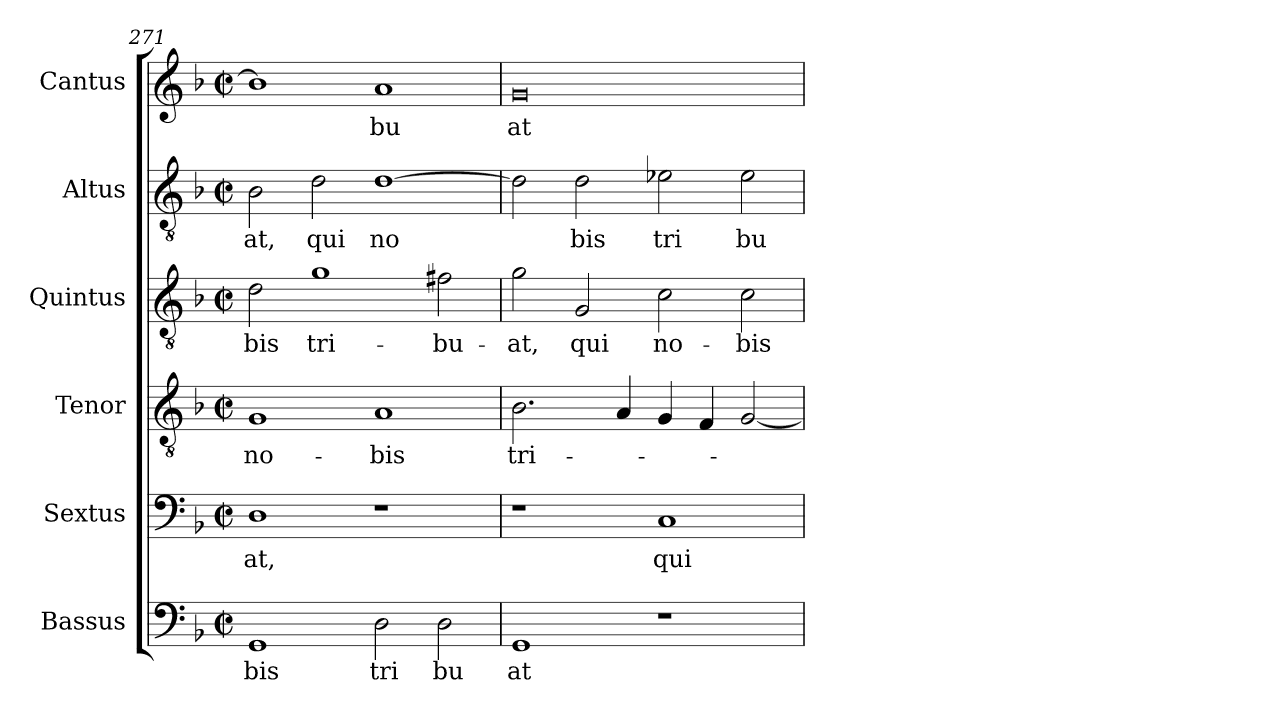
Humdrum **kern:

**kern	**text	**kern	**text	**kern	**text	**kern	**text	**kern	**text	**kern	**text
*part6	*part6	*part5	*part5	*part4	*part4	*part3	*part3	*part2	*part2	*part1	*part1
*staff6	*staff6	*staff5	*staff5	*staff4	*staff4	*staff3	*staff3	*staff2	*staff2	*staff1	*staff1
*I"Bassus	*	*I"Sextus	*	*I"Tenor	*	*I"Quintus	*	*I"Altus	*	*I"Cantus	*
*clefF4	*	*clefF4	*	*clefGv2	*	*clefGv2	*	*clefGv2	*	*clefG2	*
*k[b-]	*	*k[b-]	*	*k[b-]	*	*k[b-]	*	*k[b-]	*	*k[b-]	*
*F:	*	*F:	*	*F:	*	*F:	*	*F:	*	*F:	*
*M2/2	*	*M2/2	*	*M2/2	*	*M2/2	*	*M2/2	*	*M2/2	*
*met(c|)	*	*met(c|)	*	*met(c|)	*	*met(c|)	*	*met(c|)	*	*met(c|)	*
=271	=271	=271	=271	=271	=271	=271	=271	=271	=271	=271	=271
!	!LO:LY:b:cj	!	!LO:LY:b:cj	!	!LO:LY:b:cj	!	!LO:LY:b:cj	!	!LO:LY:b:cj	!	!
1GG	bis	1D	at,	1G	no-	2d\	-bis	2B-\	at,	1b-]	.
!	!	!	!	!	!	!	!LO:LY:b:cj	!	!LO:LY:b:cj	!	!
.	.	.	.	.	.	1g	tri-	2d\	qui	.	.
!	!LO:LY:b:cj	!	!	!	!LO:LY:b:cj	!	!	!	!LO:LY:b:cj	!	!LO:LY:b:cj
2D\	tri	1r	.	1A	-bis	.	.	[>1d	no	1a	bu
!	!LO:LY:b:cj	!	!	!	!	!	!LO:LY:b:cj	!	!	!	!
2D\	bu	.	.	.	.	2f#\	-bu-	.	.	.	.
=272	=272	=272	=272	=272	=272	=272	=272	=272	=272	=272	=272
!	!LO:LY:b:cj	!	!	!	!LO:LY:b:cj	!	!LO:LY:b:cj	!	!	!	!LO:LY:b:cj
1GG	at	1r	.	2.B-\	tri-	2g\	-at,	2d\]	.	0g	at
!	!	!	!	!	!	!	!LO:LY:b:cj	!	!LO:LY:b:cj	!	!
.	.	.	.	.	.	2G/	qui	2d\	bis	.	.
.	.	.	.	4A/	.	.	.	.	.	.	.
!	!	!	!LO:LY:b:cj	!	!	!	!LO:LY:b:cj	!	!LO:LY:b:cj	!	!
1r	.	1C	qui	4G/	.	2c\	no-	2e-X\	tri	.	.
.	.	.	.	4F/	.	.	.	.	.	.	.
!	!	!	!	!	!	!	!LO:LY:b:cj	!	!LO:LY:b:cj	!	!
.	.	.	.	[<2G/	.	2c\	-bis	2e-\	bu	.	.
=	=	=	=	=	=	=	=	=	=	=	=
*-	*-	*-	*-	*-	*-	*-	*-	*-	*-	*-	*-
